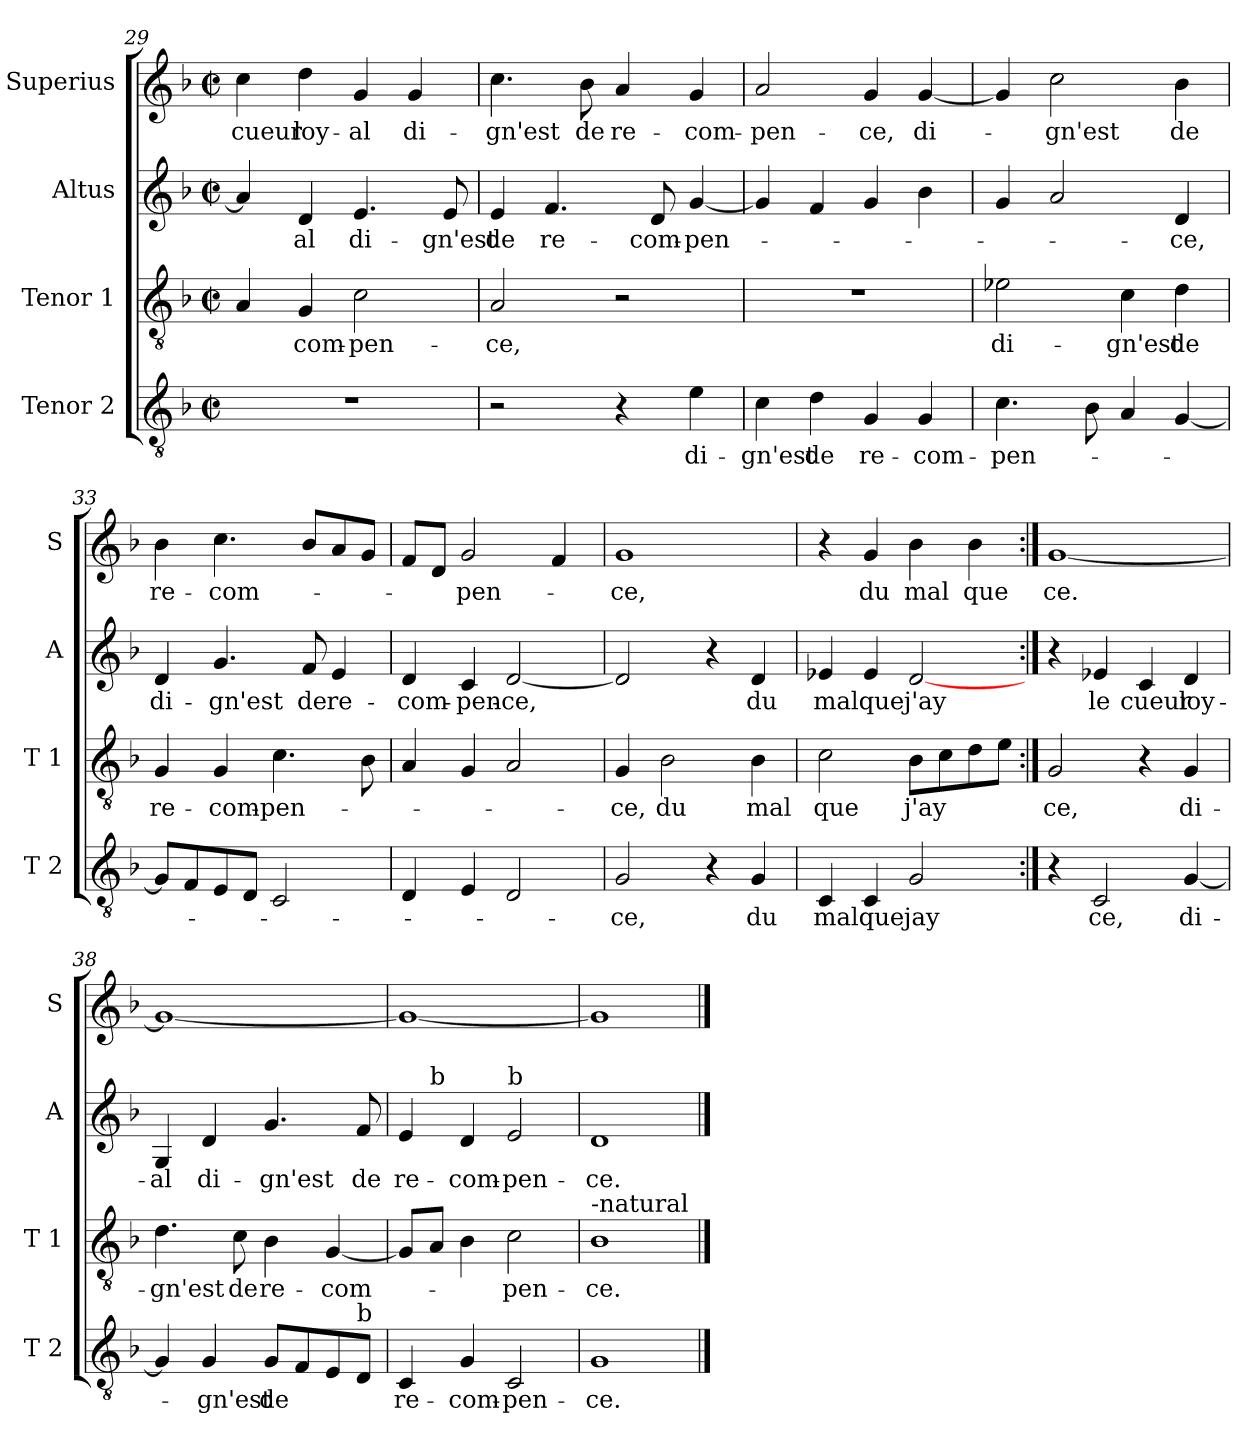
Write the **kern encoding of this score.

**kern	**text	**kern	**text	**kern	**text	**kern	**text
*part4	*part4	*part3	*part3	*part2	*part2	*part1	*part1
*staff4	*staff4	*staff3	*staff3	*staff2	*staff2	*staff1	*staff1
*I"Tenor 2	*	*I"Tenor 1	*	*I"Altus	*	*I"Superius	*
*I'T 2	*	*I'T 1	*	*I'A	*	*I'S	*
*clefGv2	*	*clefGv2	*	*clefG2	*	*clefG2	*
*k[b-]	*	*k[b-]	*	*k[b-]	*	*k[b-]	*
*F:	*	*F:	*	*F:	*	*F:	*
*M2/2	*	*M2/2	*	*M2/2	*	*M2/2	*
*met(c|)	*	*met(c|)	*	*met(c|)	*	*met(c|)	*
=29	=29	=29	=29	=29	=29	=29	=29
1r	.	4A/	.	4a/]	.	4cc\	cueur
.	.	4G/	-com-	4d/	-al	4dd\	loy-
.	.	2c\	-pen-	4.e/	di-	4g/	-al
.	.	.	.	.	.	4g/	di-
.	.	.	.	8e/	-gn'est	.	.
=30	=30	=30	=30	=30	=30	=30	=30
2r	.	2A/	-ce,	4e/	de	4.cc\	-gn'est
.	.	.	.	4.f/	re-	.	.
.	.	.	.	.	.	8b-\	de
4r	.	2r	.	.	.	4a/	re-
.	.	.	.	8d/	-com-	.	.
4e\	di-	.	.	[4g/	-pen-	4g/	-com-
!!LO:PB:g=z
=31	=31	=31	=31	=31	=31	=31	=31
4c\	-gn'est	1r	.	4g/]	.	2a/	-pen-
4d\	de	.	.	4f/	.	.	.
4G/	re-	.	.	4g/	.	4g/	-ce,
4G/	-com-	.	.	4b-\	.	[4g/	di-
=32	=32	=32	=32	=32	=32	=32	=32
4.c\	-pen-	2e-X\	di-	4g/	.	4g/]	.
.	.	.	.	2a/	.	2cc\	-gn'est
8B-\	.	.	.	.	.	.	.
4A/	.	4c\	-gn'est	.	.	.	.
[4G/	.	4d\	de	4d/	-ce,	4b-\	de
=33	=33	=33	=33	=33	=33	=33	=33
8G/L]	.	4G/	re-	4d/	di-	4b-\	re-
8F/	.	.	.	.	.	.	.
8E/	.	4G/	-com-	4.g/	-gn'est	4.cc\	-com-
8D/J	.	.	.	.	.	.	.
2C/	.	4.c\	-pen-	.	.	.	.
.	.	.	.	8f/	de	8b-/L	.
.	.	.	.	4e/	re-	8a/	.
.	.	8B-\	.	.	.	8g/J	.
=34	=34	=34	=34	=34	=34	=34	=34
4D/	.	4A/	.	4d/	-com-	8f/L	.
.	.	.	.	.	.	8d/J	.
4E/	.	4G/	.	4c/	-pen-	2g/	-pen-
2D/	.	2A/	.	[2d/	-ce,	.	.
.	.	.	.	.	.	4f/	.
!!LO:LB:g=z
=35	=35	=35	=35	=35	=35	=35	=35
2G/	-ce,	4G/	-ce,	2d/]	.	1g	-ce,
.	.	2B-\	du	.	.	.	.
4r	.	.	.	4r	.	.	.
4G/	du	4B-\	mal	4d/	du	.	.
=36	=36	=36	=36	=36	=36	=36	=36
4C/	mal	2c\	que	4e-X/	mal	4r	.
4C/	que	.	.	4e-/	que	4g/	du
2G/	jay	8B-\L	j'ay	[2d/	j'ay	4b-\	mal
.	.	8c\	.	.	.	.	.
.	.	8d\	.	.	.	4b-\	que
.	.	8e\J	.	.	.	.	.
=37:|!	=37:|!	=37:|!	=37:|!	=37:|!	=37:|!	=37:|!	=37:|!
4r	.	2G/	ce,	4r	.	[1g	ce.
2C/	ce,	.	.	4e-X/	le	.	.
.	.	4r	.	4c/	cueur	.	.
[4G/	di-	4G/	di-	4d/	loy-	.	.
=38	=38	=38	=38	=38	=38	=38	=38
4G/]	.	4.d\	-gn'est	4G/	-al	1g_	.
4G/	-gn'est	.	.	4d/	di-	.	.
.	.	8c\	de	.	.	.	.
8G/L	de	4B-\	re-	4.g/	-gn'est	.	.
8F/	.	.	.	.	.	.	.
8E/	.	[4G/	-com-	.	.	.	.
!LO:TX:a:t=b	!	!	!	!	!	!	!
8D/J	.	.	.	8f/	de	.	.
=39	=39	=39	=39	=39	=39	=39	=39
*	*	*	*	*^	*	*	*
4C/	re-	8G/L]	.	4e/	8ryy	re-	1g_	.
!	!	!	!	!	!LO:TX:a:t=b	!	!	!
.	.	8A/J	.	.	2..ryy	.	.	.
4G/	-com-	4B-\	.	4d/	.	-com-	.	.
!	!	!	!	!LO:TX:a:t=b	!	!	!	!
2C/	-pen-	2c\	-pen-	2e/	.	-pen-	.	.
=40	=40	=40	=40	=40	=40	=40	=40	=40
!	!	!LO:TX:a:t=-natural	!	!	!	!	!	!
*	*	*	*	*v	*v	*	*	*
1G	-ce.	1B-	-ce.	1d	-ce.	1g]	.
==	==	==	==	==	==	==	==
*-	*-	*-	*-	*-	*-	*-	*-
